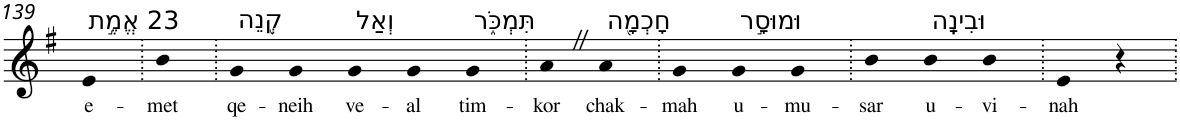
**kern	**text
*part1	*part1
*staff1	*staff1
*I"Piano	*
*I'Pno	*
!!LO:PB:g=z
*clefG2	*
*k[f#]	*
*G:	*
=139	=139
!LO:TX:a:t=23 אֱמֶ֣ת	!
!	!LO:LY:b
4e	e-
=140.	=140.
!	!LO:LY:b
4b	-met
=141.	=141.
!LO:TX:a:t=קְ֭נֵה	!
!	!LO:LY:b
4g	qe-
!	!LO:LY:b
4g	-neih
!LO:TX:a:t=וְאַל	!
!	!LO:LY:b
4g	ve-
!	!LO:LY:b
4g	-al
!LO:TX:a:t=תִּמְכֹּ֑ר	!
!	!LO:LY:b
4g	tim-
=142.	=142.
!	!LO:LY:b
4aZ	-kor
!LO:TX:a:t=חָכְמָ֖ה	!
!	!LO:LY:b
4a	chak-
=143.	=143.
!	!LO:LY:b
4g	-mah
!LO:TX:a:t=וּמוּסָ֣ר	!
!	!LO:LY:b
4g	u-
!	!LO:LY:b
4g	-mu-
=144.	=144.
!	!LO:LY:b
4b	-sar
!LO:TX:a:t=וּבִינָֽה	!
!	!LO:LY:b
4b	u-
!	!LO:LY:b
4b	-vi-
=145.	=145.
!	!LO:LY:b
4e	-nah
4r	.
=.	=.
*-	*-
